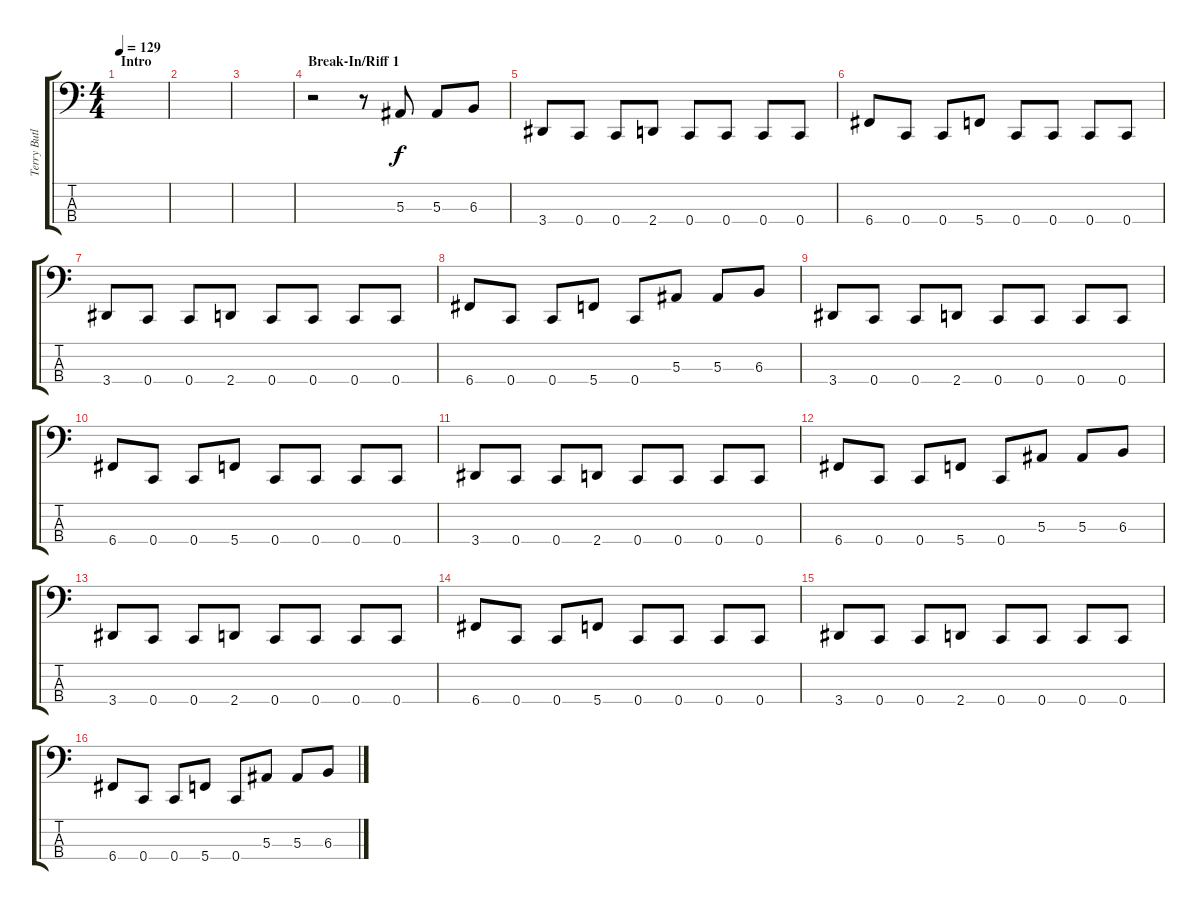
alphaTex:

\track ("Terry Butler (Bass/Pick)" "Terry Butl") {instrument slapbass2}
\staff {score tabs}
\tuning (Eb2 Bb1 F1 C1) {hide}
\ts (4 4)
\section ("" "Intro")
\tempo 129
\clef f4
\ks c
|
|
|
\section ("" "Break-In/Riff 1")
r.2 r.8 5.3.8 5.3.8 6.3.8 |
3.4.8 0.4.8 0.4.8 2.4.8 0.4.8 0.4.8 0.4.8 0.4.8 |
6.4.8 0.4.8 0.4.8 5.4.8 0.4.8 0.4.8 0.4.8 0.4.8 |
3.4.8 0.4.8 0.4.8 2.4.8 0.4.8 0.4.8 0.4.8 0.4.8 |
6.4.8 0.4.8 0.4.8 5.4.8 0.4.8 5.3.8 5.3.8 6.3.8 |
3.4.8 0.4.8 0.4.8 2.4.8 0.4.8 0.4.8 0.4.8 0.4.8 |
6.4.8 0.4.8 0.4.8 5.4.8 0.4.8 0.4.8 0.4.8 0.4.8 |
3.4.8 0.4.8 0.4.8 2.4.8 0.4.8 0.4.8 0.4.8 0.4.8 |
6.4.8 0.4.8 0.4.8 5.4.8 0.4.8 5.3.8 5.3.8 6.3.8 |
3.4.8 0.4.8 0.4.8 2.4.8 0.4.8 0.4.8 0.4.8 0.4.8 |
6.4.8 0.4.8 0.4.8 5.4.8 0.4.8 0.4.8 0.4.8 0.4.8 |
3.4.8 0.4.8 0.4.8 2.4.8 0.4.8 0.4.8 0.4.8 0.4.8 |
6.4.8 0.4.8 0.4.8 5.4.8 0.4.8 5.3.8 5.3.8 6.3.8
